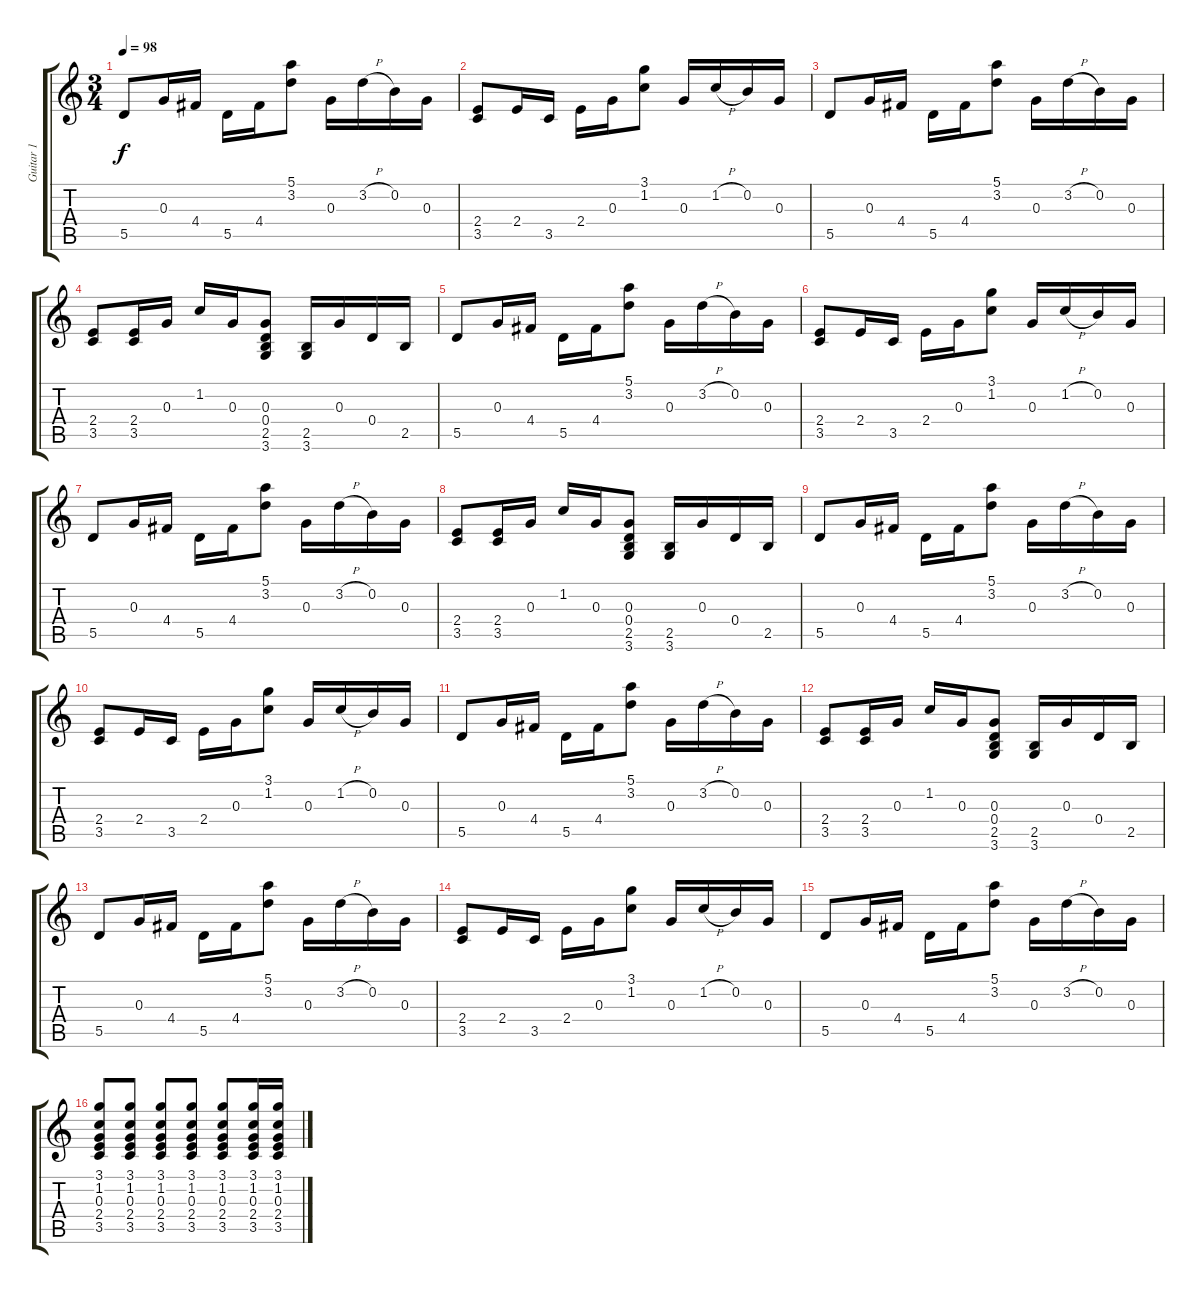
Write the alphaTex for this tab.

\track ("Guitar 1" "Guitar 1") {instrument acousticguitarsteel}
\staff {score tabs}
\tuning (E4 B3 G3 D3 A2 E2) {hide}
\ts (3 4)
\tempo 98
\clef g2
\ks c
5.5.8{dy f instrument acousticguitarsteel} 0.3.16 4.4.16 5.5.16 4.4.16 (5.1 3.2).8 0.3.16 3.2{h}.16 0.2.16 0.3.16 |
(2.4 3.5).8 2.4.16 3.5.16 2.4.16 0.3.16 (3.1 1.2).8 0.3.16 1.2{h}.16 0.2.16 0.3.16 |
5.5.8 0.3.16 4.4.16 5.5.16 4.4.16 (5.1 3.2).8 0.3.16 3.2{h}.16 0.2.16 0.3.16 |
(2.4 3.5).8 (2.4 3.5).16 0.3.16 1.2.16 0.3.16 (0.3 0.4 2.5 3.6).8 (2.5 3.6).16 0.3.16 0.4.16 2.5.16 |
5.5.8 0.3.16 4.4.16 5.5.16 4.4.16 (5.1 3.2).8 0.3.16 3.2{h}.16 0.2.16 0.3.16 |
(2.4 3.5).8 2.4.16 3.5.16 2.4.16 0.3.16 (3.1 1.2).8 0.3.16 1.2{h}.16 0.2.16 0.3.16 |
5.5.8 0.3.16 4.4.16 5.5.16 4.4.16 (5.1 3.2).8 0.3.16 3.2{h}.16 0.2.16 0.3.16 |
(2.4 3.5).8 (2.4 3.5).16 0.3.16 1.2.16 0.3.16 (0.3 0.4 2.5 3.6).8 (2.5 3.6).16 0.3.16 0.4.16 2.5.16 |
5.5.8 0.3.16 4.4.16 5.5.16 4.4.16 (5.1 3.2).8 0.3.16 3.2{h}.16 0.2.16 0.3.16 |
(2.4 3.5).8 2.4.16 3.5.16 2.4.16 0.3.16 (3.1 1.2).8 0.3.16 1.2{h}.16 0.2.16 0.3.16 |
5.5.8 0.3.16 4.4.16 5.5.16 4.4.16 (5.1 3.2).8 0.3.16 3.2{h}.16 0.2.16 0.3.16 |
(2.4 3.5).8 (2.4 3.5).16 0.3.16 1.2.16 0.3.16 (0.3 0.4 2.5 3.6).8 (2.5 3.6).16 0.3.16 0.4.16 2.5.16 |
5.5.8 0.3.16 4.4.16 5.5.16 4.4.16 (5.1 3.2).8 0.3.16 3.2{h}.16 0.2.16 0.3.16 |
(2.4 3.5).8 2.4.16 3.5.16 2.4.16 0.3.16 (3.1 1.2).8 0.3.16 1.2{h}.16 0.2.16 0.3.16 |
5.5.8 0.3.16 4.4.16 5.5.16 4.4.16 (5.1 3.2).8 0.3.16 3.2{h}.16 0.2.16 0.3.16 |
(3.1 1.2 0.3 2.4 3.5).8 (3.1 1.2 0.3 2.4 3.5).8 (3.1 1.2 0.3 2.4 3.5).8 (3.1 1.2 0.3 2.4 3.5).8 (3.1 1.2 0.3 2.4 3.5).8 (3.1 1.2 0.3 2.4 3.5).16 (3.1 1.2 0.3 2.4 3.5).16
